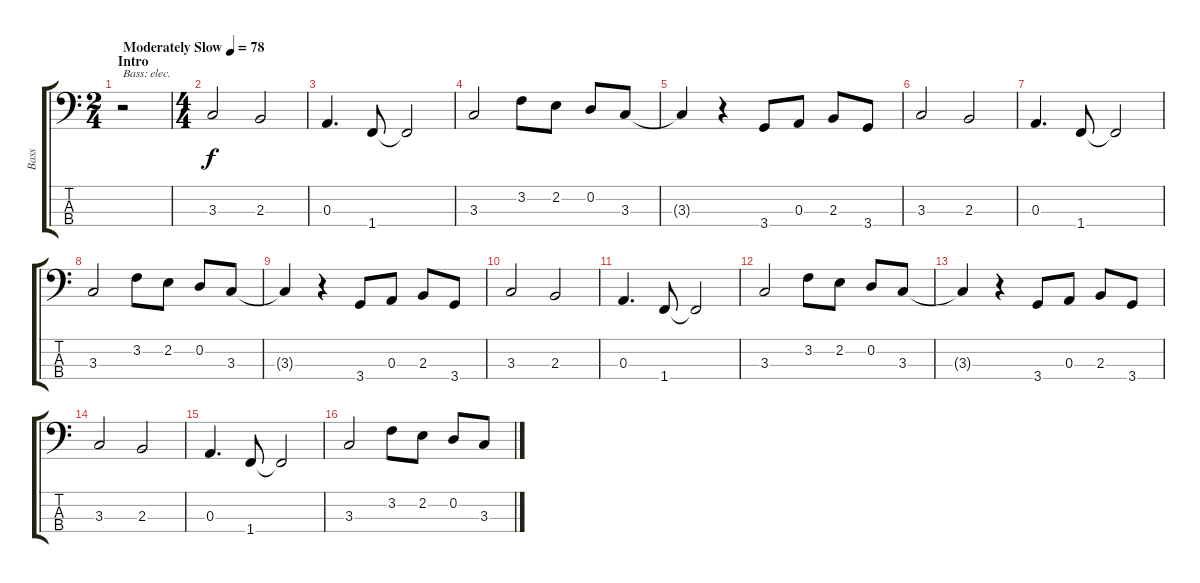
\track ("Bass" "Bass") {instrument electricbassfinger}
\staff {score tabs}
\tuning (G2 D2 A1 E1) {hide}
\ts (2 4)
\section ("" "Intro")
\tempo (78 "Moderately Slow")
\clef f4
\ks c
r.2{txt "Bass: elec." dy f instrument electricbassfinger} |
\ts (4 4)
3.3.2 2.3.2 |
0.3.4{d} 1.4.8 1.4{t}.2 |
3.3.2 3.2.8 2.2.8 0.2.8 3.3.8 |
3.3{t}.4 r.4 3.4.8 0.3.8 2.3.8 3.4.8 |
3.3.2 2.3.2 |
0.3.4{d} 1.4.8 1.4{t}.2 |
3.3.2 3.2.8 2.2.8 0.2.8 3.3.8 |
3.3{t}.4 r.4 3.4.8 0.3.8 2.3.8 3.4.8 |
3.3.2 2.3.2 |
0.3.4{d} 1.4.8 1.4{t}.2 |
3.3.2 3.2.8 2.2.8 0.2.8 3.3.8 |
3.3{t}.4 r.4 3.4.8 0.3.8 2.3.8 3.4.8 |
3.3.2 2.3.2 |
0.3.4{d} 1.4.8 1.4{t}.2 |
3.3.2 3.2.8 2.2.8 0.2.8 3.3.8
